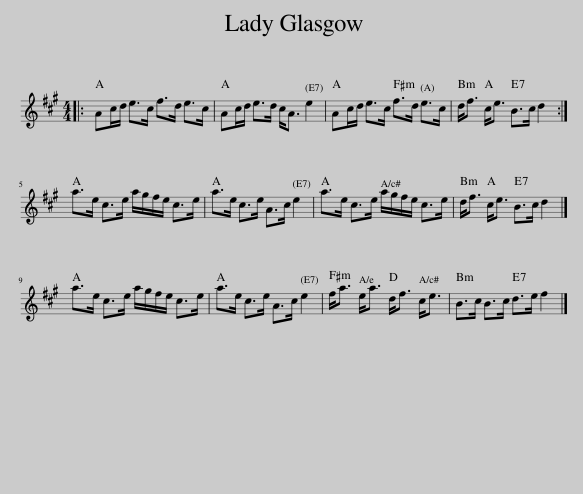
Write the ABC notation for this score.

X:1
L:1/8
M:4/4
I:linebreak $
K:A
V:1 treble
V:1
|: Ac/d/ e>c f>d e>c | Ac/d/ e>d c<A e2 | Ac/d/ e>c f>d e>c | d<f c<e B>c d2 :|$ a>e c>e a/g/f/e/ c>e | %5
 a>e c>e A>c e2 | a>e c>e a/g/f/e/ c>e | d<f c<e B>c d2 |]$ a>e c>e a/g/f/e/ c>e | a>e c>e A>c e2 | %10
 f<a e<a d<f c<e | B>c B>c d>e f2 |] %12
